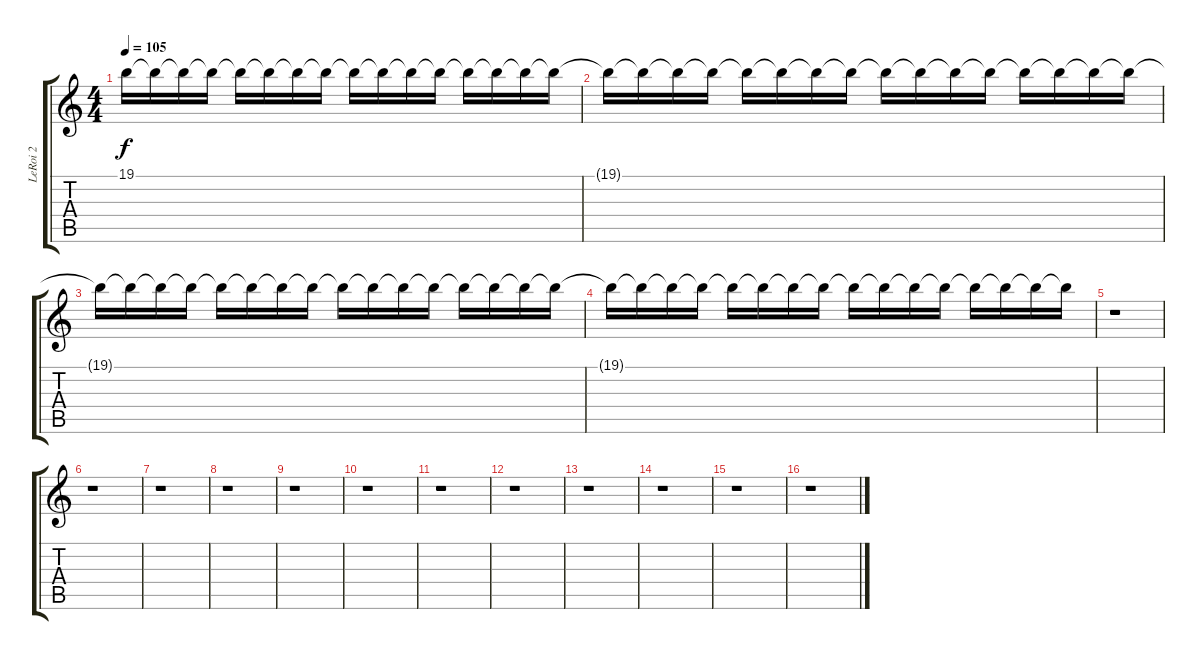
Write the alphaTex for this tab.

\track ("LeRoi 2" "LeRoi 2") {instrument altosax}
\staff {score tabs}
\tuning (E4 B3 G3 D3 A2 E2) {hide}
\ts (4 4)
\tempo 105
\clef g2
\ks c
19.1.16{dy f} 19.1{t}.16 19.1{t}.16 19.1{t}.16 19.1{t}.16 19.1{t}.16 19.1{t}.16 19.1{t}.16 19.1{t}.16 19.1{t}.16 19.1{t}.16 19.1{t}.16 19.1{t}.16 19.1{t}.16 19.1{t}.16 19.1{t}.16 |
19.1{t}.16 19.1{t}.16 19.1{t}.16 19.1{t}.16 19.1{t}.16 19.1{t}.16 19.1{t}.16 19.1{t}.16 19.1{t}.16 19.1{t}.16 19.1{t}.16 19.1{t}.16 19.1{t}.16 19.1{t}.16 19.1{t}.16 19.1{t}.16 |
19.1{t}.16 19.1{t}.16 19.1{t}.16 19.1{t}.16 19.1{t}.16 19.1{t}.16 19.1{t}.16 19.1{t}.16 19.1{t}.16 19.1{t}.16 19.1{t}.16 19.1{t}.16 19.1{t}.16 19.1{t}.16 19.1{t}.16 19.1{t}.16 |
19.1{t}.16 19.1{t}.16 19.1{t}.16 19.1{t}.16 19.1{t}.16 19.1{t}.16 19.1{t}.16 19.1{t}.16 19.1{t}.16 19.1{t}.16 19.1{t}.16 19.1{t}.16 19.1{t}.16 19.1{t}.16 19.1{t}.16 19.1{t}.16 |
r.1 |
r.1 |
r.1 |
r.1 |
r.1 |
r.1 |
r.1 |
r.1 |
r.1 |
r.1 |
r.1 |
r.1
